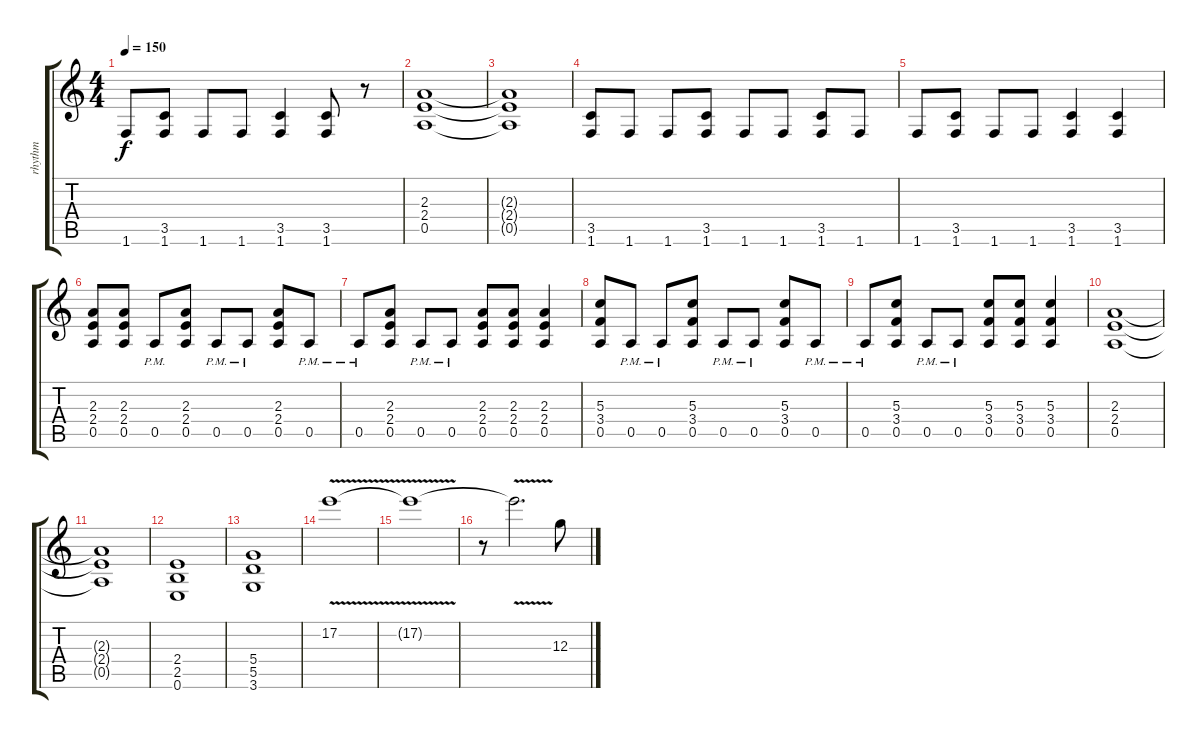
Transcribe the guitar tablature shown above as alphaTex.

\track ("rhythm" "rhythm") {instrument distortionguitar}
\staff {score tabs}
\tuning (E4 B3 G3 D3 A2 E2) {hide}
\ts (4 4)
\tempo 150
\clef g2
\ks c
1.6.8{dy f} (3.5 1.6).8 1.6.8 1.6.8 (3.5 1.6).4 (3.5 1.6).8 r.8 |
(2.3 2.4 0.5).1 |
(2.3{t} 2.4{t} 0.5{t}).1 |
(3.5 1.6).8 1.6.8 1.6.8 (3.5 1.6).8 1.6.8 1.6.8 (3.5 1.6).8 1.6.8 |
1.6.8 (3.5 1.6).8 1.6.8 1.6.8 (3.5 1.6).4 (3.5 1.6).4 |
(2.3 2.4 0.5).8 (2.3 2.4 0.5).8 0.5{pm}.8 (2.3 2.4 0.5).8 0.5{pm}.8 0.5{pm}.8 (2.3 2.4 0.5).8 0.5{pm}.8 |
0.5{pm}.8 (2.3 2.4 0.5).8 0.5{pm}.8 0.5{pm}.8 (2.3 2.4 0.5).8 (2.3 2.4 0.5).8 (2.3 2.4 0.5).4 |
(5.3 3.4 0.5).8 0.5{pm}.8 0.5{pm}.8 (5.3 3.4 0.5).8 0.5{pm}.8 0.5{pm}.8 (5.3 3.4 0.5).8 0.5{pm}.8 |
0.5{pm}.8 (5.3 3.4 0.5).8 0.5{pm}.8 0.5{pm}.8 (5.3 3.4 0.5).8 (5.3 3.4 0.5).8 (5.3 3.4 0.5).4 |
(2.3 2.4 0.5).1 |
(2.3{t} 2.4{t} 0.5{t}).1 |
(2.4 2.5 0.6).1 |
(5.4 5.5 3.6).1 |
17.2{v}.1 |
17.2{v t}.1 |
r.8 17.2{v t}.2{d} 12.3.8
